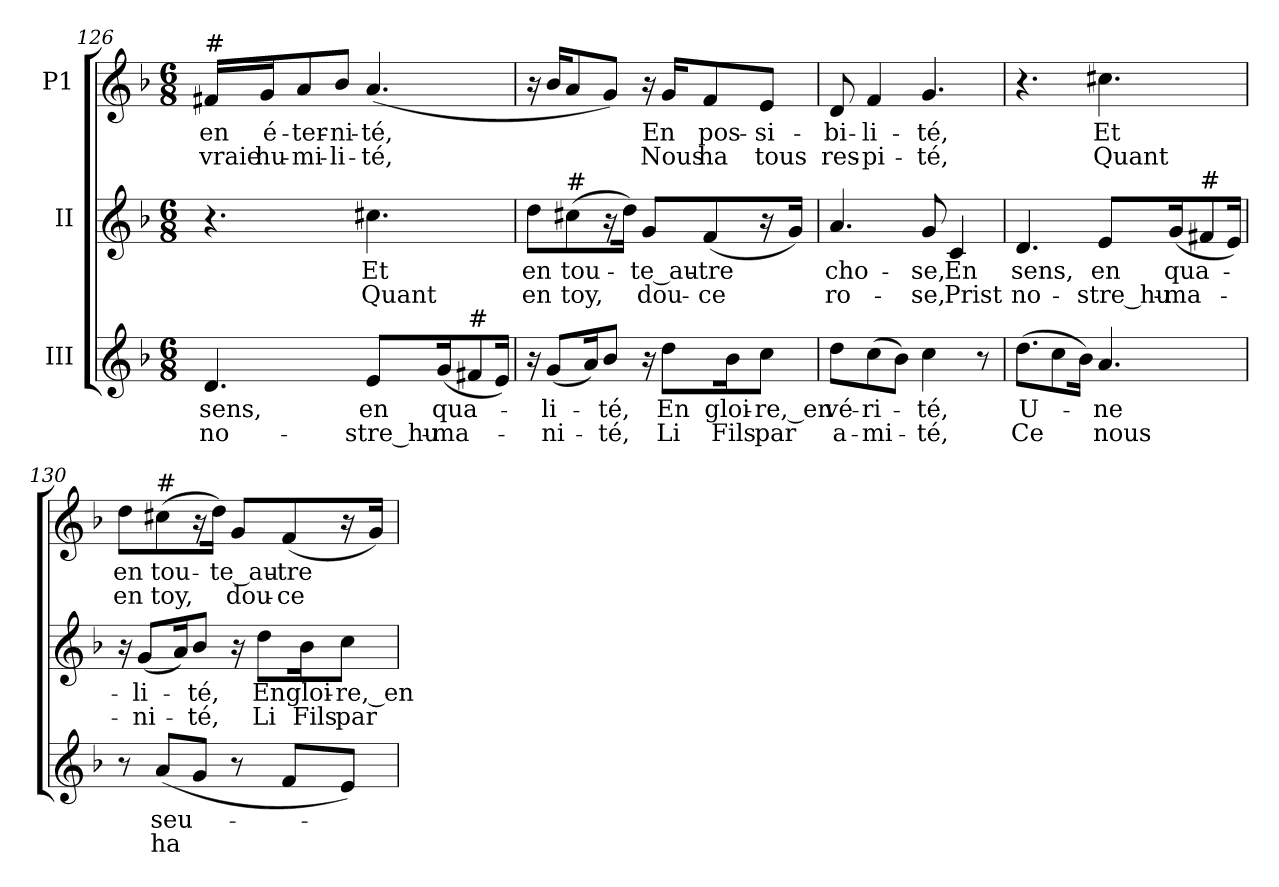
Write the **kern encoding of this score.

**kern	**text	**text	**kern	**text	**text	**kern	**text	**text
*part3	*part3	*part3	*part2	*part2	*part2	*part1	*part1	*part1
*staff3	*staff3	*staff3	*staff2	*staff2	*staff2	*staff1	*staff1	*staff1
*I"III	*	*	*I"II	*	*	*I"P1	*	*
!!LO:LB:g=z
*clefG2	*	*	*clefG2	*	*	*clefG2	*	*
*k[b-]	*	*	*k[b-]	*	*	*k[b-]	*	*
*F:	*	*	*F:	*	*	*F:	*	*
*M6/8	*	*	*M6/8	*	*	*M6/8	*	*
=126	=126	=126	=126	=126	=126	=126	=126	=126
!	!LO:LY:b:color=#000000	!LO:LY:b:color=#000000	!	!	!	!	!	!
!	!	!	!	!	!	!LO:TX:a:t=#	!	!
!	!	!	!	!	!	!	!LO:LY:b:color=#000000	!LO:LY:b:color=#000000
4.di/	sens,	no-	4.r	.	.	16f#i/LL	en	vraie
!	!	!	!	!	!	!	!LO:LY:b:color=#000000	!LO:LY:b:color=#000000
.	.	.	.	.	.	16gi/J	é-	hu-
!	!	!	!	!	!	!	!LO:LY:b:color=#000000	!LO:LY:b:color=#000000
.	.	.	.	.	.	8ai/	-ter-	-mi-
!	!	!	!	!	!	!	!LO:LY:b:color=#000000	!LO:LY:b:color=#000000
.	.	.	.	.	.	8b-i/J	-ni-	-li-
!	!LO:LY:b:color=#000000	!LO:LY:b:color=#000000	!	!	!	!	!	!
!	!	!	!	!LO:LY:b:color=#000000	!LO:LY:b:color=#000000	!	!	!
!	!	!	!	!	!	!	!LO:LY:b:color=#000000	!LO:LY:b:color=#000000
8ei/L	en	-stre_hu-	4.cc#Xi\	Et	Quant	(4.ai/	-té,	-té,
!	!LO:LY:b:color=#000000	!LO:LY:b:color=#000000	!	!	!	!	!	!
(16gi/k	qua-	-ma-	.	.	.	.	.	.
!LO:TX:a:t=#	!	!	!	!	!	!	!	!
8f#i/	.	.	.	.	.	.	.	.
16ei/Jk)	.	.	.	.	.	.	.	.
=127	=127	=127	=127	=127	=127	=127	=127	=127
!	!	!	!	!LO:LY:b:color=#000000	!LO:LY:b:color=#000000	!	!	!
16r	.	.	8ddi\L	en	en	16r	.	.
!	!LO:LY:b:color=#000000	!LO:LY:b:color=#000000	!	!	!	!	!	!
(8gi/L	-li-	-ni-	.	.	.	16b-i/KL	.	.
!	!	!	!LO:TX:a:t=#	!	!	!	!	!
!	!	!	!	!LO:LY:b:color=#000000	!LO:LY:b:color=#000000	!	!	!
.	.	.	(8cc#i\	tou-	toy,	8ai/	.	.
16ai/k)	.	.	.	.	.	.	.	.
!	!LO:LY:b:color=#000000	!LO:LY:b:color=#000000	!	!	!	!	!	!
8b-i/J	-té,	-té,	16r	.	.	8gi/J)	.	.
.	.	.	16ddi\Jk)	.	.	.	.	.
!	!	!	!	!LO:LY:b:color=#000000	!LO:LY:b:color=#000000	!	!	!
16r	.	.	8gi/L	-te_au-	dou-	16r	.	.
!	!LO:LY:b:color=#000000	!LO:LY:b:color=#000000	!	!	!	!	!	!
!	!	!	!	!	!	!	!LO:LY:b:color=#000000	!LO:LY:b:color=#000000
8ddi\L	En	Li	.	.	.	16gi/KL	En	Nous
!	!	!	!	!LO:LY:b:color=#000000	!LO:LY:b:color=#000000	!	!	!
!	!	!	!	!	!	!	!LO:LY:b:color=#000000	!LO:LY:b:color=#000000
.	.	.	(8fi/	-tre	-ce	8fi/	pos-	ha
!	!LO:LY:b:color=#000000	!LO:LY:b:color=#000000	!	!	!	!	!	!
16b-i\k	gloi-	Fils	.	.	.	.	.	.
!	!LO:LY:b:color=#000000	!LO:LY:b:color=#000000	!	!	!	!	!	!
!	!	!	!	!	!	!	!LO:LY:b:color=#000000	!LO:LY:b:color=#000000
8cci\J	-re,_en	par	16r	.	.	8ei/J	-si-	tous
.	.	.	16gi/Jk)	.	.	.	.	.
=128	=128	=128	=128	=128	=128	=128	=128	=128
!	!LO:LY:b:color=#000000	!LO:LY:b:color=#000000	!	!	!	!	!	!
!	!	!	!	!LO:LY:b:color=#000000	!LO:LY:b:color=#000000	!	!	!
!	!	!	!	!	!	!	!LO:LY:b:color=#000000	!LO:LY:b:color=#000000
8ddi\L	vé-	a-	4.ai/	cho-	ro-	8di/	-bi-	res-
!	!LO:LY:b:color=#000000	!LO:LY:b:color=#000000	!	!	!	!	!	!
!	!	!	!	!	!	!	!LO:LY:b:color=#000000	!LO:LY:b:color=#000000
(8cci\	-ri-	-mi-	.	.	.	4fi/	-li-	-pi-
8b-i\J)	.	.	.	.	.	.	.	.
!	!LO:LY:b:color=#000000	!LO:LY:b:color=#000000	!	!	!	!	!	!
!	!	!	!	!LO:LY:b:color=#000000	!LO:LY:b:color=#000000	!	!	!
!	!	!	!	!	!	!	!LO:LY:b:color=#000000	!LO:LY:b:color=#000000
4cci\	-té,	-té,	8gi/	-se,	-se,	4.gi/	-té,	-té,
!	!	!	!	!LO:LY:b:color=#000000	!LO:LY:b:color=#000000	!	!	!
.	.	.	4ci/	En	Prist	.	.	.
8r	.	.	.	.	.	.	.	.
!!LO:PB:g=z
=129	=129	=129	=129	=129	=129	=129	=129	=129
!	!LO:LY:b:color=#000000	!LO:LY:b:color=#000000	!	!	!	!	!	!
!	!	!	!	!LO:LY:b:color=#000000	!LO:LY:b:color=#000000	!	!	!
(8.ddi\L	U-	Ce	4.di/	sens,	no-	4.r	.	.
8cci\	.	.	.	.	.	.	.	.
16b-i\Jk)	.	.	.	.	.	.	.	.
!	!LO:LY:b:color=#000000	!LO:LY:b:color=#000000	!	!	!	!	!	!
!	!	!	!	!LO:LY:b:color=#000000	!LO:LY:b:color=#000000	!	!	!
!	!	!	!	!	!	!	!LO:LY:b:color=#000000	!LO:LY:b:color=#000000
4.ai/	-ne	nous	8ei/L	en	-stre_hu-	4.cc#Xi\	Et	Quant
!	!	!	!	!LO:LY:b:color=#000000	!LO:LY:b:color=#000000	!	!	!
.	.	.	(16gi/k	qua-	-ma-	.	.	.
!	!	!	!LO:TX:a:t=#	!	!	!	!	!
.	.	.	8f#i/	.	.	.	.	.
.	.	.	16ei/Jk)	.	.	.	.	.
=130	=130	=130	=130	=130	=130	=130	=130	=130
!	!	!	!	!	!	!	!LO:LY:b:color=#000000	!LO:LY:b:color=#000000
8r	.	.	16r	.	.	8ddi\L	en	en
!	!	!	!	!LO:LY:b:color=#000000	!LO:LY:b:color=#000000	!	!	!
.	.	.	(8gi/L	-li-	-ni-	.	.	.
!	!LO:LY:b:color=#000000	!LO:LY:b:color=#000000	!	!	!	!	!	!
!	!	!	!	!	!	!LO:TX:a:t=#	!	!
!	!	!	!	!	!	!	!LO:LY:b:color=#000000	!LO:LY:b:color=#000000
(8ai/L	seu-	ha	.	.	.	(8cc#i\	tou-	toy,
.	.	.	16ai/k)	.	.	.	.	.
!	!	!	!	!LO:LY:b:color=#000000	!LO:LY:b:color=#000000	!	!	!
8gi/J	.	.	8b-i/J	-té,	-té,	16r	.	.
.	.	.	.	.	.	16ddi\Jk)	.	.
!	!	!	!	!	!	!	!LO:LY:b:color=#000000	!LO:LY:b:color=#000000
8r	.	.	16r	.	.	8gi/L	-te_au-	dou-
!	!	!	!	!LO:LY:b:color=#000000	!LO:LY:b:color=#000000	!	!	!
.	.	.	8ddi\L	En	Li	.	.	.
!	!	!	!	!	!	!	!LO:LY:b:color=#000000	!LO:LY:b:color=#000000
8fi/L	.	.	.	.	.	(8fi/	-tre	-ce
!	!	!	!	!LO:LY:b:color=#000000	!LO:LY:b:color=#000000	!	!	!
.	.	.	16b-i\k	gloi-	Fils	.	.	.
!	!	!	!	!LO:LY:b:color=#000000	!LO:LY:b:color=#000000	!	!	!
8ei/J)	.	.	8cci\J	-re,_en	par	16r	.	.
.	.	.	.	.	.	16gi/Jk)	.	.
=	=	=	=	=	=	=	=	=
*-	*-	*-	*-	*-	*-	*-	*-	*-
